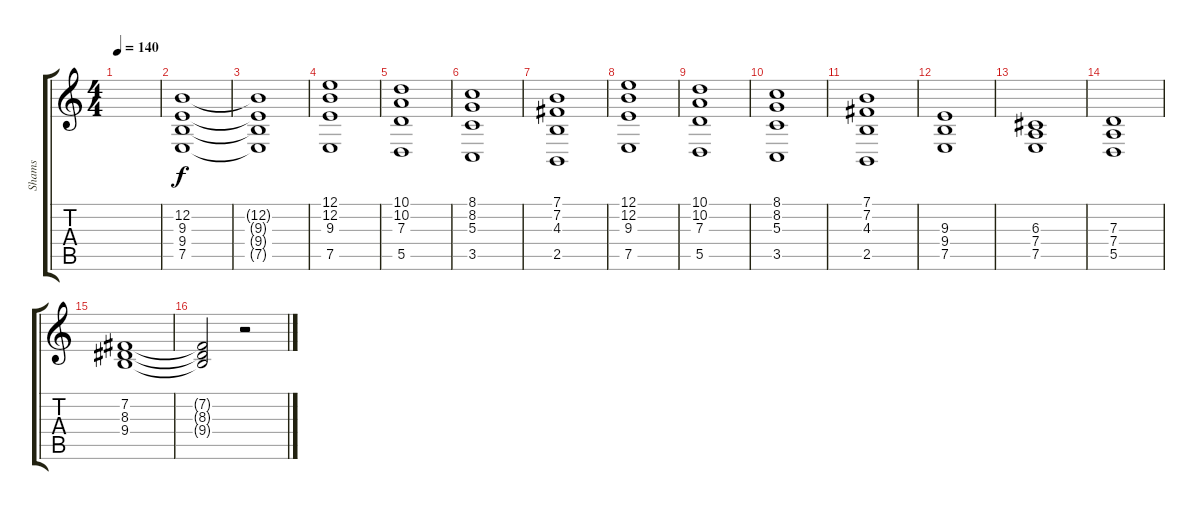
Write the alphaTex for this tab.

\track ("Shams" "Shams") {instrument stringensemble1}
\staff {score tabs}
\tuning (E4 B3 G3 D3 A2 E2) {hide}
\ts (4 4)
\tempo 140
\clef g2
\ks c
|
(12.2 9.3 9.4 7.5).1 |
(12.2{t} 9.3{t} 9.4{t} 7.5{t}).1 |
(12.1 12.2 9.3 7.5).1 |
(10.1 10.2 7.3 5.5).1 |
(8.1 8.2 5.3 3.5).1 |
(7.1 7.2 4.3 2.5).1 |
(12.1 12.2 9.3 7.5).1 |
(10.1 10.2 7.3 5.5).1 |
(8.1 8.2 5.3 3.5).1 |
(7.1 7.2 4.3 2.5).1 |
(9.3 9.4 7.5).1 |
(6.3 7.4 7.5).1 |
(7.3 7.4 5.5).1 |
(7.2 8.3 9.4).1 |
(7.2{t} 8.3{t} 9.4{t}).2 r.2
